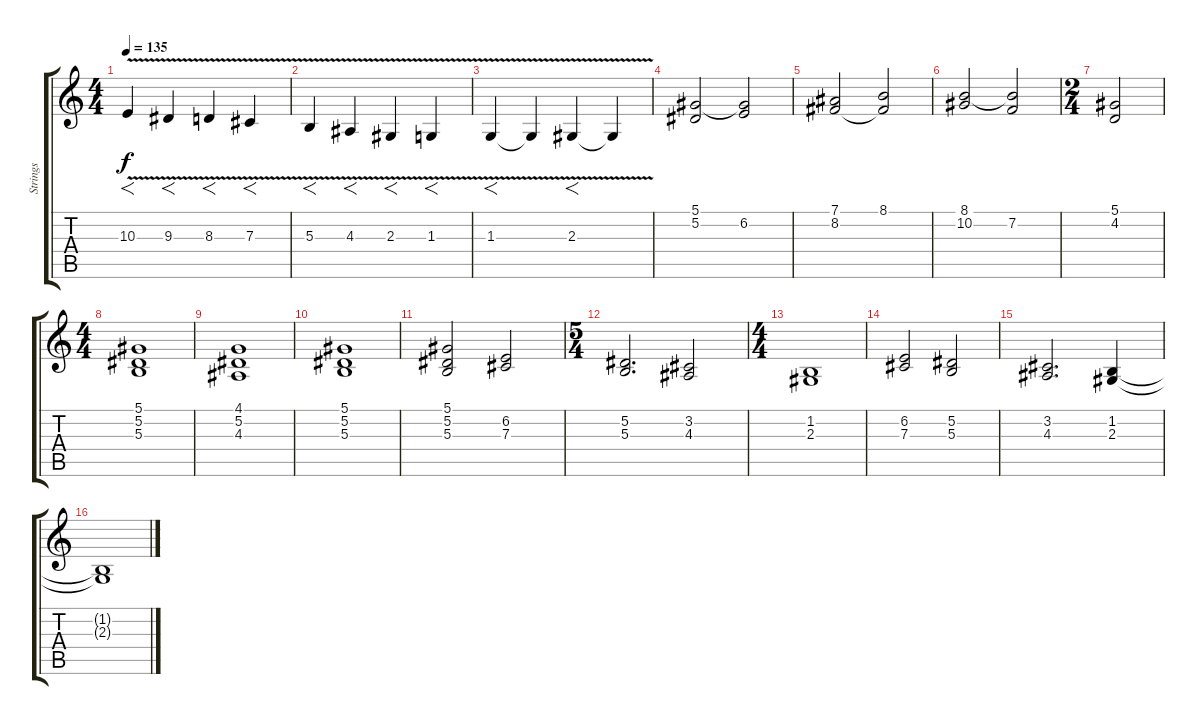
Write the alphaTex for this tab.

\track ("Strings" "Strings") {instrument stringensemble1}
\staff {score tabs}
\tuning (Eb4 Bb3 Gb3 Db3 Ab2 Eb2) {hide}
\ts (4 4)
\tempo 135
\clef g2
\ks c
10.3{v}.4{f dy f} 9.3{v}.4{f} 8.3{v}.4{f} 7.3{v}.4{f} |
5.3{v}.4{f} 4.3{v}.4{f} 2.3{v}.4{f} 1.3{v}.4{f} |
1.3{v}.4{f} 1.3{t}.4 2.3{v}.4{f} 2.3{t}.4 |
\section ("" "")
(5.1 5.2).2 (5.1{t} 6.2).2 |
(7.1 8.2).2 (8.1 8.2{t}).2 |
(8.1 10.2).2 (8.1{t} 7.2).2 |
\ts (2 4)
\section ("" "")
(5.1 4.2).2 |
\ts (4 4)
(5.1 5.2 5.3).1 |
(4.1 5.2 4.3).1 |
(5.1 5.2 5.3).1 |
(5.1 5.2 5.3).2 (6.2 7.3).2 |
\ts (5 4)
(5.2 5.3).2{d} (3.2 4.3).2 |
\ts (4 4)
(1.2 2.3).1 |
(6.2 7.3).2 (5.2 5.3).2 |
(3.2 4.3).2{d} (1.2 2.3).4 |
(1.2{t} 2.3{t}).1
